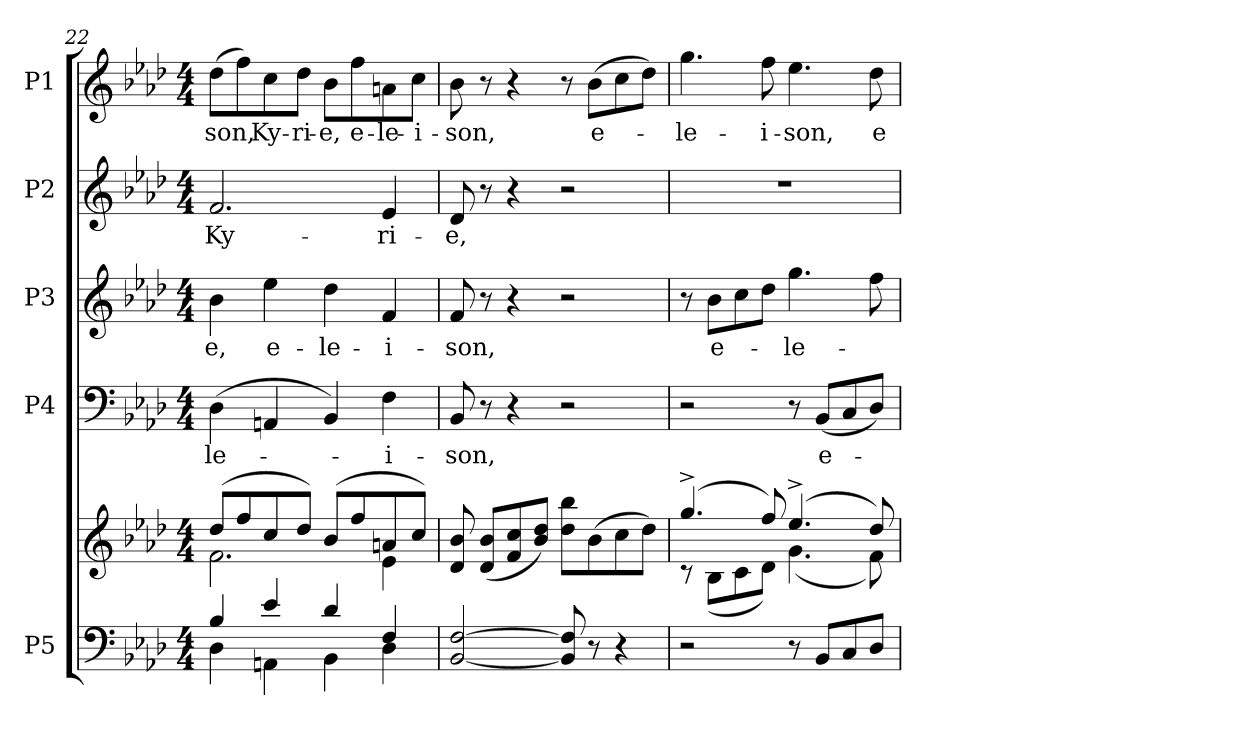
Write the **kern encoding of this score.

**kern	**kern	**kern	**text	**kern	**text	**kern	**text	**kern	**text
*part5	*part5	*part4	*part4	*part3	*part3	*part2	*part2	*part1	*part1
*staff6	*staff5	*staff4	*staff4	*staff3	*staff3	*staff2	*staff2	*staff1	*staff1
*I"P5	*	*I"P4	*	*I"P3	*	*I"P2	*	*I"P1	*
!!LO:PB:g=z
*clefF4	*clefG2	*clefF4	*	*clefG2	*	*clefG2	*	*clefG2	*
*	*	*	*	*ITrd7c12	*	*	*	*	*
*k[b-e-a-d-]	*k[b-e-a-d-]	*k[b-e-a-d-]	*	*k[b-e-a-d-]	*	*k[b-e-a-d-]	*	*k[b-e-a-d-]	*
*A-:	*A-:	*A-:	*	*A-:	*	*A-:	*	*A-:	*
*M4/4	*M4/4	*M4/4	*	*M4/4	*	*M4/4	*	*M4/4	*
=22	=22	=22	=22	=22	=22	=22	=22	=22	=22
*^	*^	*	*	*	*	*	*	*	*
!	!	!	!	!	!LO:LY:b	!	!LO:LY:b	!	!LO:LY:b	!	!LO:LY:b
4B-/	4D-\	(>8dd-/L	2.f\	(>4D-\	-le-	4B-\	-e,	2.f/	Ky-	(>8dd-\L	-son,
.	.	8ff/	.	.	.	.	.	.	.	8ff\)	.
!	!	!	!	!	!	!	!LO:LY:b	!	!	!	!LO:LY:b
4e-/	4AAn\	8cc/	.	4AAn/	.	4e-\	e-	.	.	8cc\	Ky-
!	!	!	!	!	!	!	!	!	!	!	!LO:LY:b
.	.	8dd-/J)	.	.	.	.	.	.	.	8dd-\J	-ri-
!	!	!	!	!	!	!	!LO:LY:b	!	!	!	!LO:LY:b
4d-/	4BB-\	(>8b-/L	.	4BB-/)	.	4d-\	-le-	.	.	8b-\L	-e,
!	!	!	!	!	!	!	!	!	!	!	!LO:LY:b
.	.	8ff/	.	.	.	.	.	.	.	8ff\	e-
!	!	!	!	!	!LO:LY:b	!	!LO:LY:b	!	!LO:LY:b	!	!LO:LY:b
4F/	4D-\	8an/	4e-\	4F\	-i-	4F/	-i-	4e-/	-ri-	8an\	-le-
!	!	!	!	!	!	!	!	!	!	!	!LO:LY:b
.	.	8cc/J)	.	.	.	.	.	.	.	8cc\J	-i-
*v	*v	*	*	*	*	*	*	*	*	*	*
*	*v	*v	*	*	*	*	*	*	*	*
=23	=23	=23	=23	=23	=23	=23	=23	=23	=23
!	!	!	!LO:LY:b	!	!LO:LY:b	!	!LO:LY:b	!	!LO:LY:b
[2BB-/ [2F/	8d-/ 8b-/	8BB-/	-son,	8F/	-son,	8d-/	-e,	8b-\	-son,
.	(<8d-/ 8b-/L	8r	.	8r	.	8r	.	8r	.
.	8f/ 8cc/	4r	.	4r	.	4r	.	4r	.
.	8b-/ 8dd-/J)	.	.	.	.	.	.	.	.
8BB-/] 8F/]	8dd-\ 8bb-\L	2r	.	2r	.	2r	.	8r	.
!	!	!	!	!	!	!	!	!	!LO:LY:b
8r	(>8b-\	.	.	.	.	.	.	(>8b-\L	e-
4r	8cc\	.	.	.	.	.	.	8cc\	.
.	8dd-\J)	.	.	.	.	.	.	8dd-\J)	.
=24	=24	=24	=24	=24	=24	=24	=24	=24	=24
*	*^	*	*	*	*	*	*	*	*
!	!	!	!	!	!	!	!	!	!	!LO:LY:b
2r	(>4.gg^/	8rc	2r	.	8r	.	1r	.	4.gg\	-le-
!	!	!	!	!	!	!LO:LY:b	!	!	!	!
.	.	(<8B-\L	.	.	8B-\L	e-	.	.	.	.
.	.	8c\	.	.	8c\	.	.	.	.	.
!	!	!	!	!	!	!	!	!	!	!LO:LY:b
.	8ff/)	8d-\J)	.	.	8d-\J	.	.	.	8ff\	-i-
!	!	!	!	!	!	!LO:LY:b	!	!	!	!LO:LY:b
8r	(>4.ee-^/	(<4.g\	8r	.	4.g\	-le-	.	.	4.ee-\	-son,
!	!	!	!	!LO:LY:b	!	!	!	!	!	!
8BB-/L	.	.	(<8BB-/L	e-	.	.	.	.	.	.
8C/	.	.	8C/	.	.	.	.	.	.	.
!	!	!	!	!	!	!	!	!	!	!LO:LY:b
8D-/J	8dd-/)	8f\)	8D-/J)	.	8f\	.	.	.	8dd-\	e-
*	*v	*v	*	*	*	*	*	*	*	*
=	=	=	=	=	=	=	=	=	=
*-	*-	*-	*-	*-	*-	*-	*-	*-	*-
